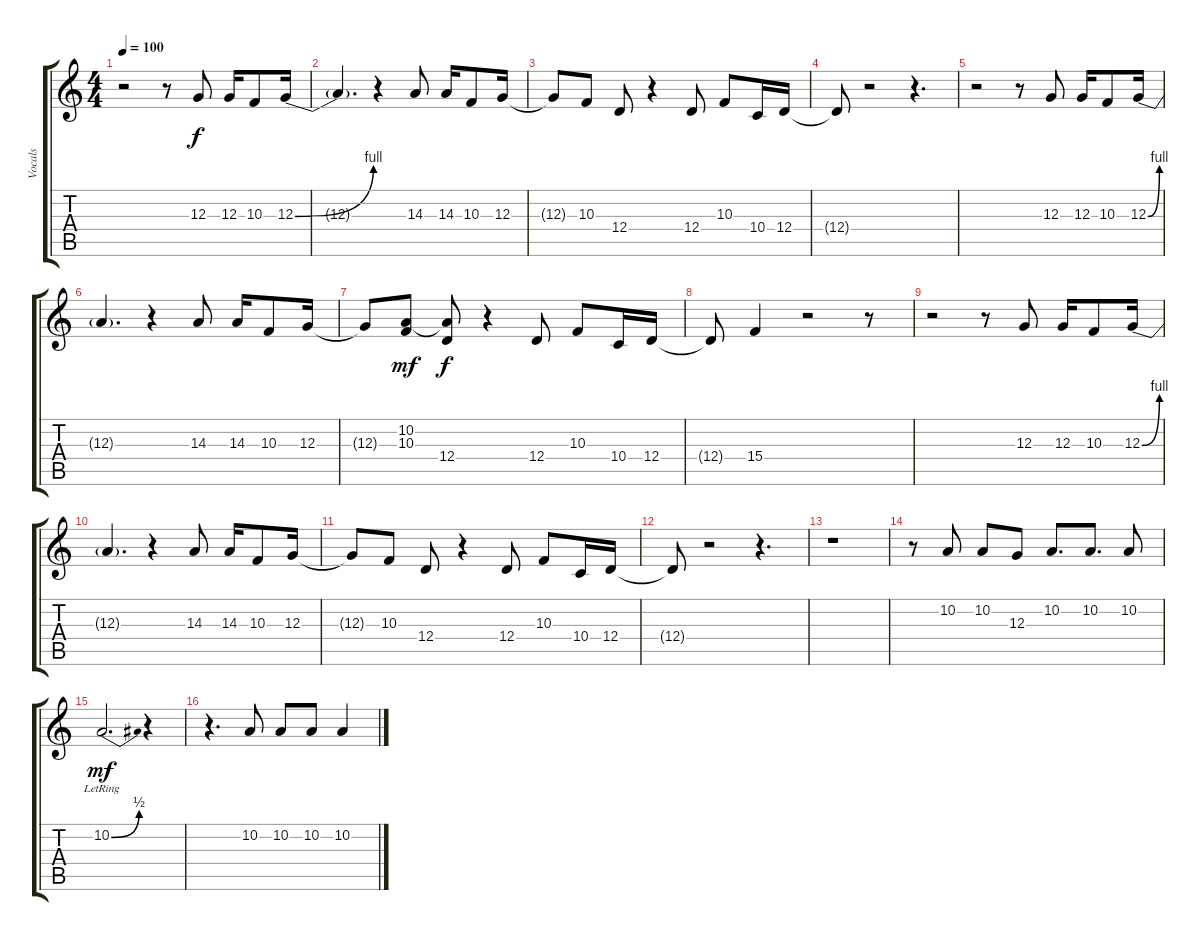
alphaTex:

\track ("Vocals" "Vocals") {instrument altosax}
\staff {score tabs}
\tuning (E4 B3 G3 D3 A2 E2) {hide}
\ts (4 4)
\tempo 100
\clef g2
\ks c
r.2{dy f} r.8 12.3.8 12.3.16 10.3.8 12.3{be (bend 0 0 60 4)}.16 |
12.3{t}.4{d} r.4 14.3.8 14.3.16 10.3.8 12.3.16 |
12.3{t}.8 10.3.8 12.4.8 r.4 12.4.8 10.3.8 10.4.16 12.4.16 |
12.4{t}.8 r.2 r.4{d} |
r.2 r.8 12.3.8 12.3.16 10.3.8 12.3{be (bend 0 0 60 4)}.16 |
12.3{t}.4{d} r.4 14.3.8 14.3.16 10.3.8 12.3.16 |
12.3{t}.8 (10.2 10.3).8{dy mf} (10.2{t} 12.4).8{dy f} r.4 12.4.8 10.3.8 10.4.16 12.4.16 |
12.4{t}.8 15.4.4 r.2 r.8 |
r.2 r.8 12.3.8 12.3.16 10.3.8 12.3{be (bend 0 0 60 4)}.16 |
12.3{t}.4{d} r.4 14.3.8 14.3.16 10.3.8 12.3.16 |
12.3{t}.8 10.3.8 12.4.8 r.4 12.4.8 10.3.8 10.4.16 12.4.16 |
12.4{t}.8 r.2 r.4{d} |
r.1 |
r.8 10.2.8 10.2.8 12.3.8 10.2.8{d} 10.2.8{d} 10.2.8 |
10.2{be (bend 0 0 60 2) lr}.2{d dy mf} r.4 |
r.4{d} 10.2.8 10.2.8 10.2.8 10.2.4
